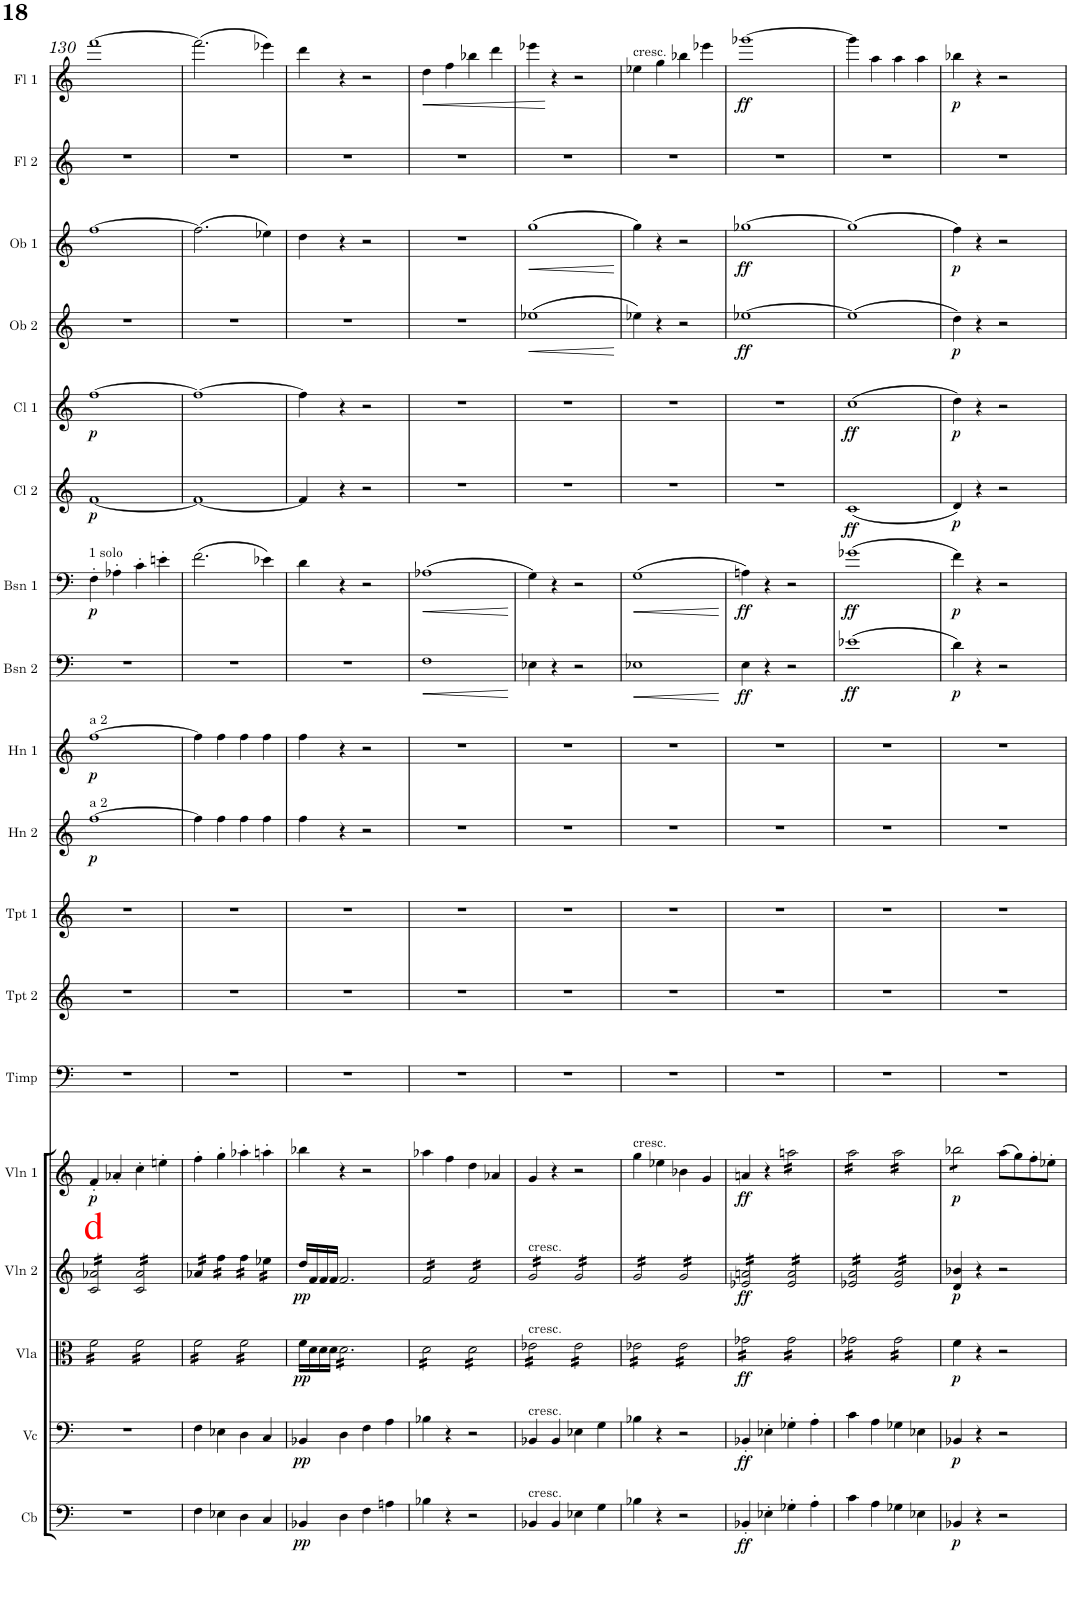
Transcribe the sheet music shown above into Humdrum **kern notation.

**kern	**dynam	**kern	**dynam	**kern	**dynam	**kern	**dynam	**kern	**text	**dynam	**kern	**kern	**kern	**kern	**dynam	**kern	**dynam	**kern	**dynam	**kern	**dynam	**kern	**dynam	**kern	**dynam	**kern	**dynam	**kern	**dynam	**kern	**kern	**dynam
*part18	*part18	*part17	*part17	*part16	*part16	*part15	*part15	*part14	*part14	*part14	*part13	*part12	*part11	*part10	*part10	*part9	*part9	*part8	*part8	*part7	*part7	*part6	*part6	*part5	*part5	*part4	*part4	*part3	*part3	*part2	*part1	*part1
*staff18	*staff18	*staff17	*staff17	*staff16	*staff16	*staff15	*staff15	*staff14	*staff14	*staff14	*staff13	*staff12	*staff11	*staff10	*staff10	*staff9	*staff9	*staff8	*staff8	*staff7	*staff7	*staff6	*staff6	*staff5	*staff5	*staff4	*staff4	*staff3	*staff3	*staff2	*staff1	*staff1
*I"Contrabass	*	*I"Violoncello	*	*I"Viola	*	*I"Violin 2	*	*I"Violin 1	*	*	*I"Timpani	*I"C Trumpet 2	*I"C Trumpet 1	*I"C Horn 2	*	*I"C Horn 1	*	*I"Bassoon 2	*	*I"Bassoon 1	*	*I"C Clarinet 2	*	*I"C Clarinet 1	*	*I"Oboe 2	*	*I"Oboe 1	*	*I"Flute 2	*I"Flute 1	*
*I'Cb	*	*I'Vc	*	*I'Vla	*	*I'Vln 2	*	*I'Vln 1	*	*	*I'Timp	*I'Tpt 2	*I'Tpt 1	*I'Hn 2	*	*I'Hn 1	*	*I'Bsn 2	*	*I'Bsn 1	*	*I'Cl 2	*	*I'Cl 1	*	*I'Ob 2	*	*I'Ob 1	*	*I'Fl 2	*I'Fl 1	*
!!LO:PB:g=z
*clefF4	*	*clefF4	*	*clefC3	*	*clefG2	*	*clefG2	*	*	*clefF4	*clefG2	*clefG2	*clefG2	*	*clefG2	*	*clefF4	*	*clefF4	*	*clefG2	*	*clefG2	*	*clefG2	*	*clefG2	*	*clefG2	*clefG2	*
*Trd7c12	*	*	*	*	*	*	*	*	*	*	*	*Trd1c2	*Trd1c2	*Trd7c12	*	*Trd7c12	*	*	*	*	*	*Trd1c2	*	*Trd1c2	*	*	*	*	*	*	*	*
*k[]	*	*k[]	*	*k[]	*	*k[]	*	*k[]	*	*	*k[]	*k[]	*k[]	*k[]	*	*k[]	*	*k[]	*	*k[]	*	*k[]	*	*k[]	*	*k[]	*	*k[]	*	*k[]	*k[]	*
*M2/2	*	*M2/2	*	*M2/2	*	*M2/2	*	*M2/2	*	*	*M2/2	*M2/2	*M2/2	*M2/2	*	*M2/2	*	*M2/2	*	*M2/2	*	*M2/2	*	*M2/2	*	*M2/2	*	*M2/2	*	*M2/2	*M2/2	*
*met(c|)	*	*met(c|)	*	*met(c|)	*	*met(c|)	*	*met(c|)	*	*	*met(c|)	*met(c|)	*met(c|)	*met(c|)	*	*met(c|)	*	*met(c|)	*	*met(c|)	*	*met(c|)	*	*met(c|)	*	*met(c|)	*	*met(c|)	*	*met(c|)	*met(c|)	*
=130	=130	=130	=130	=130	=130	=130	=130	=130	=130	=130	=130	=130	=130	=130	=130	=130	=130	=130	=130	=130	=130	=130	=130	=130	=130	=130	=130	=130	=130	=130	=130	=130
!	!	!	!	!	!	!	!	!	!	!	!	!	!	!	!	!	!	!	!	!LO:TX:a:t=1 solo	!	!	!	!	!	!	!	!	!	!	!	!
!	!	!	!	!	!	!	!	!	!	!	!	!	!	!	!	!LO:TX:a:t=a 2	!	!	!	!	!	!	!	!	!	!	!	!	!	!	!	!
!	!	!	!	!	!	!	!	!	!	!	!	!	!	!LO:TX:a:t=a 2	!	!	!	!	!	!	!	!	!	!	!	!	!	!	!	!	!	!
!	!	!	!	!	!	!	!	!	!LO:LY:b:color=#FF0000	!LO:DY:b	!	!	!	!	!LO:DY:b	!	!LO:DY:b	!	!	!	!LO:DY:b	!	!LO:DY:b	!	!LO:DY:b	!	!	!	!	!	!	!
*	*	*	*	*tremolo	*	*	*	*	*	*	*	*	*	*	*	*	*	*	*	*	*	*	*	*	*	*	*	*	*	*	*	*
*	*	*	*	*	*	*tremolo	*	*	*	*	*	*	*	*	*	*	*	*	*	*	*	*	*	*	*	*	*	*	*	*	*	*
1r	.	1r	.	16f\LL	.	16c/ 16a-X/LL	.	4f'/	d	p	1r	1r	1r	[1ff	p	[1ff	p	1r	.	4F'\	p	[1f	p	[1ff	p	1r	.	[1ff	.	1r	[1fff	.
.	.	.	.	16f\	.	16c/ 16a-X/	.	.	.	.	.	.	.	.	.	.	.	.	.	.	.	.	.	.	.	.	.	.	.	.	.	.
.	.	.	.	16f\	.	16c/ 16a-X/	.	.	.	.	.	.	.	.	.	.	.	.	.	.	.	.	.	.	.	.	.	.	.	.	.	.
.	.	.	.	16f\	.	16c/ 16a-X/	.	.	.	.	.	.	.	.	.	.	.	.	.	.	.	.	.	.	.	.	.	.	.	.	.	.
.	.	.	.	16f\	.	16c/ 16a-X/	.	4a-X'/	.	.	.	.	.	.	.	.	.	.	.	4A-X'\	.	.	.	.	.	.	.	.	.	.	.	.
.	.	.	.	16f\	.	16c/ 16a-X/	.	.	.	.	.	.	.	.	.	.	.	.	.	.	.	.	.	.	.	.	.	.	.	.	.	.
.	.	.	.	16f\	.	16c/ 16a-X/	.	.	.	.	.	.	.	.	.	.	.	.	.	.	.	.	.	.	.	.	.	.	.	.	.	.
.	.	.	.	16f\JJ	.	16c/ 16a-X/JJ	.	.	.	.	.	.	.	.	.	.	.	.	.	.	.	.	.	.	.	.	.	.	.	.	.	.
.	.	.	.	16f\LL	.	16c/ 16a-/LL	.	4cc'\	.	.	.	.	.	.	.	.	.	.	.	4c'\	.	.	.	.	.	.	.	.	.	.	.	.
.	.	.	.	16f\	.	16c/ 16a-/	.	.	.	.	.	.	.	.	.	.	.	.	.	.	.	.	.	.	.	.	.	.	.	.	.	.
.	.	.	.	16f\	.	16c/ 16a-/	.	.	.	.	.	.	.	.	.	.	.	.	.	.	.	.	.	.	.	.	.	.	.	.	.	.
.	.	.	.	16f\	.	16c/ 16a-/	.	.	.	.	.	.	.	.	.	.	.	.	.	.	.	.	.	.	.	.	.	.	.	.	.	.
.	.	.	.	16f\	.	16c/ 16a-/	.	4een'\	.	.	.	.	.	.	.	.	.	.	.	4en'\	.	.	.	.	.	.	.	.	.	.	.	.
.	.	.	.	16f\	.	16c/ 16a-/	.	.	.	.	.	.	.	.	.	.	.	.	.	.	.	.	.	.	.	.	.	.	.	.	.	.
.	.	.	.	16f\	.	16c/ 16a-/	.	.	.	.	.	.	.	.	.	.	.	.	.	.	.	.	.	.	.	.	.	.	.	.	.	.
.	.	.	.	16f\JJ	.	16c/ 16a-/JJ	.	.	.	.	.	.	.	.	.	.	.	.	.	.	.	.	.	.	.	.	.	.	.	.	.	.
=131	=131	=131	=131	=131	=131	=131	=131	=131	=131	=131	=131	=131	=131	=131	=131	=131	=131	=131	=131	=131	=131	=131	=131	=131	=131	=131	=131	=131	=131	=131	=131	=131
4F\	.	4F\	.	16f\LL	.	16a-X/LL	.	4ff'\	.	.	1r	1r	1r	4ff\]	.	4ff\]	.	1r	.	(2.f\	.	1f_	.	1ff_	.	1r	.	(2.ff\]	.	1r	(2.fff\]	.
.	.	.	.	16f\	.	16a-X/	.	.	.	.	.	.	.	.	.	.	.	.	.	.	.	.	.	.	.	.	.	.	.	.	.	.
.	.	.	.	16f\	.	16a-X/	.	.	.	.	.	.	.	.	.	.	.	.	.	.	.	.	.	.	.	.	.	.	.	.	.	.
.	.	.	.	16f\	.	16a-X/JJ	.	.	.	.	.	.	.	.	.	.	.	.	.	.	.	.	.	.	.	.	.	.	.	.	.	.
4E-X\	.	4E-X\	.	16f\	.	16ff\LL	.	4gg'\	.	.	.	.	.	4ff\	.	4ff\	.	.	.	.	.	.	.	.	.	.	.	.	.	.	.	.
.	.	.	.	16f\	.	16ff\	.	.	.	.	.	.	.	.	.	.	.	.	.	.	.	.	.	.	.	.	.	.	.	.	.	.
.	.	.	.	16f\	.	16ff\	.	.	.	.	.	.	.	.	.	.	.	.	.	.	.	.	.	.	.	.	.	.	.	.	.	.
.	.	.	.	16f\JJ	.	16ff\JJ	.	.	.	.	.	.	.	.	.	.	.	.	.	.	.	.	.	.	.	.	.	.	.	.	.	.
4D\	.	4D\	.	16f\LL	.	16ff\LL	.	4aa-X'\	.	.	.	.	.	4ff\	.	4ff\	.	.	.	.	.	.	.	.	.	.	.	.	.	.	.	.
.	.	.	.	16f\	.	16ff\	.	.	.	.	.	.	.	.	.	.	.	.	.	.	.	.	.	.	.	.	.	.	.	.	.	.
.	.	.	.	16f\	.	16ff\	.	.	.	.	.	.	.	.	.	.	.	.	.	.	.	.	.	.	.	.	.	.	.	.	.	.
.	.	.	.	16f\	.	16ff\JJ	.	.	.	.	.	.	.	.	.	.	.	.	.	.	.	.	.	.	.	.	.	.	.	.	.	.
4C/	.	4C/	.	16f\	.	16ee-X\LL	.	4aan'\	.	.	.	.	.	4ff\	.	4ff\	.	.	.	4e-X\)	.	.	.	.	.	.	.	4ee-X\)	.	.	4eee-X\)	.
.	.	.	.	16f\	.	16ee-X\	.	.	.	.	.	.	.	.	.	.	.	.	.	.	.	.	.	.	.	.	.	.	.	.	.	.
.	.	.	.	16f\	.	16ee-X\	.	.	.	.	.	.	.	.	.	.	.	.	.	.	.	.	.	.	.	.	.	.	.	.	.	.
.	.	.	.	16f\JJ	.	16ee-X\JJ	.	.	.	.	.	.	.	.	.	.	.	.	.	.	.	.	.	.	.	.	.	.	.	.	.	.
*	*	*	*	*	*	*Xtremolo	*	*	*	*	*	*	*	*	*	*	*	*	*	*	*	*	*	*	*	*	*	*	*	*	*	*
*	*	*	*	*Xtremolo	*	*	*	*	*	*	*	*	*	*	*	*	*	*	*	*	*	*	*	*	*	*	*	*	*	*	*	*
=132	=132	=132	=132	=132	=132	=132	=132	=132	=132	=132	=132	=132	=132	=132	=132	=132	=132	=132	=132	=132	=132	=132	=132	=132	=132	=132	=132	=132	=132	=132	=132	=132
!	!LO:DY:b	!	!LO:DY:b	!	!LO:DY:b	!	!LO:DY:b	!	!	!	!	!	!	!	!	!	!	!	!	!	!	!	!	!	!	!	!	!	!	!	!	!
4BB-X/	pp	4BB-X/	pp	16f\LL	pp	16dd/LL	pp	4bb-X\	.	.	1r	1r	1r	4ff\	.	4ff\	.	1r	.	4d\	.	4f/]	.	4ff\]	.	1r	.	4dd\	.	1r	4ddd\	.
.	.	.	.	16d\	.	16f/	.	.	.	.	.	.	.	.	.	.	.	.	.	.	.	.	.	.	.	.	.	.	.	.	.	.
.	.	.	.	16d\	.	16f/	.	.	.	.	.	.	.	.	.	.	.	.	.	.	.	.	.	.	.	.	.	.	.	.	.	.
.	.	.	.	16d\JJ	.	16f/JJ	.	.	.	.	.	.	.	.	.	.	.	.	.	.	.	.	.	.	.	.	.	.	.	.	.	.
*	*	*	*	*tremolo	*	*	*	*	*	*	*	*	*	*	*	*	*	*	*	*	*	*	*	*	*	*	*	*	*	*	*	*
4D\	.	4D\	.	16d\LL	.	2.f/	.	4r	.	.	.	.	.	4r	.	4r	.	.	.	4r	.	4r	.	4r	.	.	.	4r	.	.	4r	.
.	.	.	.	16d\	.	.	.	.	.	.	.	.	.	.	.	.	.	.	.	.	.	.	.	.	.	.	.	.	.	.	.	.
.	.	.	.	16d\	.	.	.	.	.	.	.	.	.	.	.	.	.	.	.	.	.	.	.	.	.	.	.	.	.	.	.	.
.	.	.	.	16d\	.	.	.	.	.	.	.	.	.	.	.	.	.	.	.	.	.	.	.	.	.	.	.	.	.	.	.	.
4F\	.	4F\	.	16d\	.	.	.	2r	.	.	.	.	.	2r	.	2r	.	.	.	2r	.	2r	.	2r	.	.	.	2r	.	.	2r	.
.	.	.	.	16d\	.	.	.	.	.	.	.	.	.	.	.	.	.	.	.	.	.	.	.	.	.	.	.	.	.	.	.	.
.	.	.	.	16d\	.	.	.	.	.	.	.	.	.	.	.	.	.	.	.	.	.	.	.	.	.	.	.	.	.	.	.	.
.	.	.	.	16d\	.	.	.	.	.	.	.	.	.	.	.	.	.	.	.	.	.	.	.	.	.	.	.	.	.	.	.	.
4An\	.	4A\	.	16d\	.	.	.	.	.	.	.	.	.	.	.	.	.	.	.	.	.	.	.	.	.	.	.	.	.	.	.	.
.	.	.	.	16d\	.	.	.	.	.	.	.	.	.	.	.	.	.	.	.	.	.	.	.	.	.	.	.	.	.	.	.	.
.	.	.	.	16d\	.	.	.	.	.	.	.	.	.	.	.	.	.	.	.	.	.	.	.	.	.	.	.	.	.	.	.	.
.	.	.	.	16d\JJ	.	.	.	.	.	.	.	.	.	.	.	.	.	.	.	.	.	.	.	.	.	.	.	.	.	.	.	.
=133	=133	=133	=133	=133	=133	=133	=133	=133	=133	=133	=133	=133	=133	=133	=133	=133	=133	=133	=133	=133	=133	=133	=133	=133	=133	=133	=133	=133	=133	=133	=133	=133
!	!	!	!	!	!	!	!	!	!	!	!	!	!	!	!	!	!	!	!LO:HP:b	!	!LO:HP:b	!	!	!	!	!	!	!	!	!	!	!LO:HP:b
*	*	*	*	*	*	*tremolo	*	*	*	*	*	*	*	*	*	*	*	*	*	*	*	*	*	*	*	*	*	*	*	*	*	*
4B-X\	.	4B-X\	.	16d\LL	.	16f/LL	.	4aa-X\	.	.	1r	1r	1r	1r	.	1r	.	1F	<	(1A-X	<	1r	.	1r	.	1r	.	1r	.	1r	4dd\	<
.	.	.	.	16d\	.	16f/	.	.	.	.	.	.	.	.	.	.	.	.	.	.	.	.	.	.	.	.	.	.	.	.	.	.
.	.	.	.	16d\	.	16f/	.	.	.	.	.	.	.	.	.	.	.	.	.	.	.	.	.	.	.	.	.	.	.	.	.	.
.	.	.	.	16d\	.	16f/	.	.	.	.	.	.	.	.	.	.	.	.	.	.	.	.	.	.	.	.	.	.	.	.	.	.
4r	.	4r	.	16d\	.	16f/	.	4ff\	.	.	.	.	.	.	.	.	.	.	.	.	.	.	.	.	.	.	.	.	.	.	4ff\	.
.	.	.	.	16d\	.	16f/	.	.	.	.	.	.	.	.	.	.	.	.	.	.	.	.	.	.	.	.	.	.	.	.	.	.
.	.	.	.	16d\	.	16f/	.	.	.	.	.	.	.	.	.	.	.	.	.	.	.	.	.	.	.	.	.	.	.	.	.	.
.	.	.	.	16d\JJ	.	16f/JJ	.	.	.	.	.	.	.	.	.	.	.	.	.	.	.	.	.	.	.	.	.	.	.	.	.	.
2r	.	2r	.	16d\LL	.	16f/LL	.	4dd\	.	.	.	.	.	.	.	.	.	.	.	.	.	.	.	.	.	.	.	.	.	.	4bb-X\	.
.	.	.	.	16d\	.	16f/	.	.	.	.	.	.	.	.	.	.	.	.	.	.	.	.	.	.	.	.	.	.	.	.	.	.
.	.	.	.	16d\	.	16f/	.	.	.	.	.	.	.	.	.	.	.	.	.	.	.	.	.	.	.	.	.	.	.	.	.	.
.	.	.	.	16d\	.	16f/	.	.	.	.	.	.	.	.	.	.	.	.	.	.	.	.	.	.	.	.	.	.	.	.	.	.
.	.	.	.	16d\	.	16f/	.	4a-X/	.	.	.	.	.	.	.	.	.	.	.	.	.	.	.	.	.	.	.	.	.	.	4ddd\	.
.	.	.	.	16d\	.	16f/	.	.	.	.	.	.	.	.	.	.	.	.	.	.	.	.	.	.	.	.	.	.	.	.	.	.
.	.	.	.	16d\	.	16f/	.	.	.	.	.	.	.	.	.	.	.	.	.	.	.	.	.	.	.	.	.	.	.	.	.	.
.	.	.	.	16d\JJ	.	16f/JJ	.	.	.	.	.	.	.	.	.	.	.	.	.	.	.	.	.	.	.	.	.	.	.	.	.	.
.	.	.	.	.	.	.	.	.	.	.	.	.	.	.	.	.	.	.	[	.	[	.	.	.	.	.	.	.	.	.	.	.
=134	=134	=134	=134	=134	=134	=134	=134	=134	=134	=134	=134	=134	=134	=134	=134	=134	=134	=134	=134	=134	=134	=134	=134	=134	=134	=134	=134	=134	=134	=134	=134	=134
!	!	!	!	!	!	!LO:TX:a:t=cresc.	!	!	!	!	!	!	!	!	!	!	!	!	!	!	!	!	!	!	!	!	!	!	!	!	!	!
!	!	!	!	!LO:TX:a:t=cresc.	!	!	!	!	!	!	!	!	!	!	!	!	!	!	!	!	!	!	!	!	!	!	!	!	!	!	!	!
!	!	!LO:TX:a:t=cresc.	!	!	!	!	!	!	!	!	!	!	!	!	!	!	!	!	!	!	!	!	!	!	!	!	!	!	!	!	!	!
!LO:TX:a:t=cresc.	!	!	!	!	!	!	!	!	!	!	!	!	!	!	!	!	!	!	!	!	!	!	!	!	!	!	!	!	!	!	!	!
!	!	!	!	!	!	!	!	!	!	!	!	!	!	!	!	!	!	!	!	!	!	!	!	!	!	!	!LO:HP:b	!	!LO:HP:b	!	!	!
4BB-X/	.	4BB-X/	.	16e-X\LL	.	16g/LL	.	4g/	.	.	1r	1r	1r	1r	.	1r	.	4E-X\	.	4G\)	.	1r	.	1r	.	(1ee-X	<	(1gg	<	1r	4eee-X\	.
.	.	.	.	16e-X\	.	16g/	.	.	.	.	.	.	.	.	.	.	.	.	.	.	.	.	.	.	.	.	.	.	.	.	.	.
.	.	.	.	16e-X\	.	16g/	.	.	.	.	.	.	.	.	.	.	.	.	.	.	.	.	.	.	.	.	.	.	.	.	.	.
.	.	.	.	16e-X\	.	16g/	.	.	.	.	.	.	.	.	.	.	.	.	.	.	.	.	.	.	.	.	.	.	.	.	.	.
4BB-/	.	4BB-/	.	16e-X\	.	16g/	.	4r	.	.	.	.	.	.	.	.	.	4r	.	4r	.	.	.	.	.	.	.	.	.	.	4r	[
.	.	.	.	16e-X\	.	16g/	.	.	.	.	.	.	.	.	.	.	.	.	.	.	.	.	.	.	.	.	.	.	.	.	.	.
.	.	.	.	16e-X\	.	16g/	.	.	.	.	.	.	.	.	.	.	.	.	.	.	.	.	.	.	.	.	.	.	.	.	.	.
.	.	.	.	16e-X\JJ	.	16g/JJ	.	.	.	.	.	.	.	.	.	.	.	.	.	.	.	.	.	.	.	.	.	.	.	.	.	.
4E-X\	.	4E-X\	.	16e-\LL	.	16g/LL	.	2r	.	.	.	.	.	.	.	.	.	2r	.	2r	.	.	.	.	.	.	.	.	.	.	2r	.
.	.	.	.	16e-\	.	16g/	.	.	.	.	.	.	.	.	.	.	.	.	.	.	.	.	.	.	.	.	.	.	.	.	.	.
.	.	.	.	16e-\	.	16g/	.	.	.	.	.	.	.	.	.	.	.	.	.	.	.	.	.	.	.	.	.	.	.	.	.	.
.	.	.	.	16e-\	.	16g/	.	.	.	.	.	.	.	.	.	.	.	.	.	.	.	.	.	.	.	.	.	.	.	.	.	.
4G\	.	4G\	.	16e-\	.	16g/	.	.	.	.	.	.	.	.	.	.	.	.	.	.	.	.	.	.	.	.	.	.	.	.	.	.
.	.	.	.	16e-\	.	16g/	.	.	.	.	.	.	.	.	.	.	.	.	.	.	.	.	.	.	.	.	.	.	.	.	.	.
.	.	.	.	16e-\	.	16g/	.	.	.	.	.	.	.	.	.	.	.	.	.	.	.	.	.	.	.	.	.	.	.	.	.	.
.	.	.	.	16e-\JJ	.	16g/JJ	.	.	.	.	.	.	.	.	.	.	.	.	.	.	.	.	.	.	.	.	.	.	.	.	.	.
.	.	.	.	.	.	.	.	.	.	.	.	.	.	.	.	.	.	.	.	.	.	.	.	.	.	.	[	.	[	.	.	.
=135	=135	=135	=135	=135	=135	=135	=135	=135	=135	=135	=135	=135	=135	=135	=135	=135	=135	=135	=135	=135	=135	=135	=135	=135	=135	=135	=135	=135	=135	=135	=135	=135
!	!	!	!	!	!	!	!	!	!	!	!	!	!	!	!	!	!	!	!	!	!	!	!	!	!	!	!	!	!	!	!LO:TX:a:t=cresc.	!
!	!	!	!	!	!	!	!	!LO:TX:a:t=cresc.	!	!	!	!	!	!	!	!	!	!	!	!	!	!	!	!	!	!	!	!	!	!	!	!
!	!	!	!	!	!	!	!	!	!	!	!	!	!	!	!	!	!	!	!LO:HP:b	!	!LO:HP:b	!	!	!	!	!	!	!	!	!	!	!
4B-X\	.	4B-X\	.	16e-X\LL	.	16g/LL	.	4gg\	.	.	1r	1r	1r	1r	.	1r	.	1E-X	<	(1G	<	1r	.	1r	.	4ee-X\)	.	4gg\)	.	1r	4ee-X\	.
.	.	.	.	16e-X\	.	16g/	.	.	.	.	.	.	.	.	.	.	.	.	.	.	.	.	.	.	.	.	.	.	.	.	.	.
.	.	.	.	16e-X\	.	16g/	.	.	.	.	.	.	.	.	.	.	.	.	.	.	.	.	.	.	.	.	.	.	.	.	.	.
.	.	.	.	16e-X\	.	16g/	.	.	.	.	.	.	.	.	.	.	.	.	.	.	.	.	.	.	.	.	.	.	.	.	.	.
4r	.	4r	.	16e-X\	.	16g/	.	4ee-X\	.	.	.	.	.	.	.	.	.	.	.	.	.	.	.	.	.	4r	.	4r	.	.	4gg\	.
.	.	.	.	16e-X\	.	16g/	.	.	.	.	.	.	.	.	.	.	.	.	.	.	.	.	.	.	.	.	.	.	.	.	.	.
.	.	.	.	16e-X\	.	16g/	.	.	.	.	.	.	.	.	.	.	.	.	.	.	.	.	.	.	.	.	.	.	.	.	.	.
.	.	.	.	16e-X\JJ	.	16g/JJ	.	.	.	.	.	.	.	.	.	.	.	.	.	.	.	.	.	.	.	.	.	.	.	.	.	.
2r	.	2r	.	16e-\LL	.	16g/LL	.	4b-X\	.	.	.	.	.	.	.	.	.	.	.	.	.	.	.	.	.	2r	.	2r	.	.	4bb-X\	.
.	.	.	.	16e-\	.	16g/	.	.	.	.	.	.	.	.	.	.	.	.	.	.	.	.	.	.	.	.	.	.	.	.	.	.
.	.	.	.	16e-\	.	16g/	.	.	.	.	.	.	.	.	.	.	.	.	.	.	.	.	.	.	.	.	.	.	.	.	.	.
.	.	.	.	16e-\	.	16g/	.	.	.	.	.	.	.	.	.	.	.	.	.	.	.	.	.	.	.	.	.	.	.	.	.	.
.	.	.	.	16e-\	.	16g/	.	4g/	.	.	.	.	.	.	.	.	.	.	.	.	.	.	.	.	.	.	.	.	.	.	4eee-X\	.
.	.	.	.	16e-\	.	16g/	.	.	.	.	.	.	.	.	.	.	.	.	.	.	.	.	.	.	.	.	.	.	.	.	.	.
.	.	.	.	16e-\	.	16g/	.	.	.	.	.	.	.	.	.	.	.	.	.	.	.	.	.	.	.	.	.	.	.	.	.	.
.	.	.	.	16e-\JJ	.	16g/JJ	.	.	.	.	.	.	.	.	.	.	.	.	.	.	.	.	.	.	.	.	.	.	.	.	.	.
.	.	.	.	.	.	.	.	.	.	.	.	.	.	.	.	.	.	.	[	.	[	.	.	.	.	.	.	.	.	.	.	.
=136	=136	=136	=136	=136	=136	=136	=136	=136	=136	=136	=136	=136	=136	=136	=136	=136	=136	=136	=136	=136	=136	=136	=136	=136	=136	=136	=136	=136	=136	=136	=136	=136
!	!LO:DY:b	!	!LO:DY:b	!	!LO:DY:b	!	!LO:DY:b	!	!	!LO:DY:b	!	!	!	!	!	!	!	!	!LO:DY:b	!	!LO:DY:b	!	!	!	!	!	!LO:DY:b	!	!LO:DY:b	!	!	!LO:DY:b
4BB-X'/	ff	4BB-X'/	ff	16g-X\LL	ff	16e-X/ 16an/LL	ff	4an/	.	ff	1r	1r	1r	1r	.	1r	.	4E\	ff	4An\)	ff	1r	.	1r	.	[1ee-X	ff	[1gg-X	ff	1r	[1ggg-X	ff
.	.	.	.	16g-X\	.	16e-X/ 16an/	.	.	.	.	.	.	.	.	.	.	.	.	.	.	.	.	.	.	.	.	.	.	.	.	.	.
.	.	.	.	16g-X\	.	16e-X/ 16an/	.	.	.	.	.	.	.	.	.	.	.	.	.	.	.	.	.	.	.	.	.	.	.	.	.	.
.	.	.	.	16g-X\	.	16e-X/ 16an/	.	.	.	.	.	.	.	.	.	.	.	.	.	.	.	.	.	.	.	.	.	.	.	.	.	.
4E-X'\	.	4E-X'\	.	16g-X\	.	16e-X/ 16an/	.	4r	.	.	.	.	.	.	.	.	.	4r	.	4r	.	.	.	.	.	.	.	.	.	.	.	.
.	.	.	.	16g-X\	.	16e-X/ 16an/	.	.	.	.	.	.	.	.	.	.	.	.	.	.	.	.	.	.	.	.	.	.	.	.	.	.
.	.	.	.	16g-X\	.	16e-X/ 16an/	.	.	.	.	.	.	.	.	.	.	.	.	.	.	.	.	.	.	.	.	.	.	.	.	.	.
.	.	.	.	16g-X\JJ	.	16e-X/ 16an/JJ	.	.	.	.	.	.	.	.	.	.	.	.	.	.	.	.	.	.	.	.	.	.	.	.	.	.
*	*	*	*	*	*	*	*	*tremolo	*	*	*	*	*	*	*	*	*	*	*	*	*	*	*	*	*	*	*	*	*	*	*	*
4G-X'\	.	4G-X'\	.	16g-\LL	.	16e-/ 16a/LL	.	16aan\LL	.	.	.	.	.	.	.	.	.	2r	.	2r	.	.	.	.	.	.	.	.	.	.	.	.
.	.	.	.	16g-\	.	16e-/ 16a/	.	16aan\	.	.	.	.	.	.	.	.	.	.	.	.	.	.	.	.	.	.	.	.	.	.	.	.
.	.	.	.	16g-\	.	16e-/ 16a/	.	16aan\	.	.	.	.	.	.	.	.	.	.	.	.	.	.	.	.	.	.	.	.	.	.	.	.
.	.	.	.	16g-\	.	16e-/ 16a/	.	16aan\	.	.	.	.	.	.	.	.	.	.	.	.	.	.	.	.	.	.	.	.	.	.	.	.
4A'\	.	4A'\	.	16g-\	.	16e-/ 16a/	.	16aan\	.	.	.	.	.	.	.	.	.	.	.	.	.	.	.	.	.	.	.	.	.	.	.	.
.	.	.	.	16g-\	.	16e-/ 16a/	.	16aan\	.	.	.	.	.	.	.	.	.	.	.	.	.	.	.	.	.	.	.	.	.	.	.	.
.	.	.	.	16g-\	.	16e-/ 16a/	.	16aan\	.	.	.	.	.	.	.	.	.	.	.	.	.	.	.	.	.	.	.	.	.	.	.	.
.	.	.	.	16g-\JJ	.	16e-/ 16a/JJ	.	16aan\JJ	.	.	.	.	.	.	.	.	.	.	.	.	.	.	.	.	.	.	.	.	.	.	.	.
=137	=137	=137	=137	=137	=137	=137	=137	=137	=137	=137	=137	=137	=137	=137	=137	=137	=137	=137	=137	=137	=137	=137	=137	=137	=137	=137	=137	=137	=137	=137	=137	=137
!	!	!	!	!	!	!	!	!	!	!	!	!	!	!	!	!	!	!	!LO:DY:b	!	!LO:DY:b	!	!LO:DY:b	!	!LO:DY:b	!	!	!	!	!	!	!
4c\	.	4c\	.	16g-X\LL	.	16e-X/ 16a/LL	.	16aa\LL	.	.	1r	1r	1r	1r	.	1r	.	(1e-X	ff	(1g-X	ff	(1c	ff	(1cc	ff	(1ee-]	.	(1gg-]	.	1r	4ggg-\]	.
.	.	.	.	16g-X\	.	16e-X/ 16a/	.	16aa\	.	.	.	.	.	.	.	.	.	.	.	.	.	.	.	.	.	.	.	.	.	.	.	.
.	.	.	.	16g-X\	.	16e-X/ 16a/	.	16aa\	.	.	.	.	.	.	.	.	.	.	.	.	.	.	.	.	.	.	.	.	.	.	.	.
.	.	.	.	16g-X\	.	16e-X/ 16a/	.	16aa\	.	.	.	.	.	.	.	.	.	.	.	.	.	.	.	.	.	.	.	.	.	.	.	.
4A\	.	4A\	.	16g-X\	.	16e-X/ 16a/	.	16aa\	.	.	.	.	.	.	.	.	.	.	.	.	.	.	.	.	.	.	.	.	.	.	4aa\	.
.	.	.	.	16g-X\	.	16e-X/ 16a/	.	16aa\	.	.	.	.	.	.	.	.	.	.	.	.	.	.	.	.	.	.	.	.	.	.	.	.
.	.	.	.	16g-X\	.	16e-X/ 16a/	.	16aa\	.	.	.	.	.	.	.	.	.	.	.	.	.	.	.	.	.	.	.	.	.	.	.	.
.	.	.	.	16g-X\JJ	.	16e-X/ 16a/JJ	.	16aa\JJ	.	.	.	.	.	.	.	.	.	.	.	.	.	.	.	.	.	.	.	.	.	.	.	.
4G-X\	.	4G-X\	.	16g-\LL	.	16e-/ 16a/LL	.	16aa\LL	.	.	.	.	.	.	.	.	.	.	.	.	.	.	.	.	.	.	.	.	.	.	4aa\	.
.	.	.	.	16g-\	.	16e-/ 16a/	.	16aa\	.	.	.	.	.	.	.	.	.	.	.	.	.	.	.	.	.	.	.	.	.	.	.	.
.	.	.	.	16g-\	.	16e-/ 16a/	.	16aa\	.	.	.	.	.	.	.	.	.	.	.	.	.	.	.	.	.	.	.	.	.	.	.	.
.	.	.	.	16g-\	.	16e-/ 16a/	.	16aa\	.	.	.	.	.	.	.	.	.	.	.	.	.	.	.	.	.	.	.	.	.	.	.	.
4E-X\	.	4E-X\	.	16g-\	.	16e-/ 16a/	.	16aa\	.	.	.	.	.	.	.	.	.	.	.	.	.	.	.	.	.	.	.	.	.	.	4aa\	.
.	.	.	.	16g-\	.	16e-/ 16a/	.	16aa\	.	.	.	.	.	.	.	.	.	.	.	.	.	.	.	.	.	.	.	.	.	.	.	.
.	.	.	.	16g-\	.	16e-/ 16a/	.	16aa\	.	.	.	.	.	.	.	.	.	.	.	.	.	.	.	.	.	.	.	.	.	.	.	.
.	.	.	.	16g-\JJ	.	16e-/ 16a/JJ	.	16aa\JJ	.	.	.	.	.	.	.	.	.	.	.	.	.	.	.	.	.	.	.	.	.	.	.	.
*	*	*	*	*	*	*Xtremolo	*	*	*	*	*	*	*	*	*	*	*	*	*	*	*	*	*	*	*	*	*	*	*	*	*	*
*	*	*	*	*Xtremolo	*	*	*	*	*	*	*	*	*	*	*	*	*	*	*	*	*	*	*	*	*	*	*	*	*	*	*	*
=138	=138	=138	=138	=138	=138	=138	=138	=138	=138	=138	=138	=138	=138	=138	=138	=138	=138	=138	=138	=138	=138	=138	=138	=138	=138	=138	=138	=138	=138	=138	=138	=138
!	!LO:DY:b	!	!LO:DY:b	!	!LO:DY:b	!	!LO:DY:b	!	!	!LO:DY:b	!	!	!	!	!	!	!	!	!LO:DY:b	!	!LO:DY:b	!	!LO:DY:b	!	!LO:DY:b	!	!LO:DY:b	!	!LO:DY:b	!	!	!LO:DY:b
4BB-X/	p	4BB-X/	p	4f\	p	4d/ 4b-X/	p	8bb-X\L	.	p	1r	1r	1r	1r	.	1r	.	4d\)	p	4f\)	p	4d/)	p	4dd\)	p	4dd\)	p	4ff\)	p	1r	4bb-X\	p
.	.	.	.	.	.	.	.	8bb-X\	.	.	.	.	.	.	.	.	.	.	.	.	.	.	.	.	.	.	.	.	.	.	.	.
4r	.	4r	.	4r	.	4r	.	8bb-X\	.	.	.	.	.	.	.	.	.	4r	.	4r	.	4r	.	4r	.	4r	.	4r	.	.	4r	.
.	.	.	.	.	.	.	.	8bb-X\J	.	.	.	.	.	.	.	.	.	.	.	.	.	.	.	.	.	.	.	.	.	.	.	.
*	*	*	*	*	*	*	*	*Xtremolo	*	*	*	*	*	*	*	*	*	*	*	*	*	*	*	*	*	*	*	*	*	*	*	*
2r	.	2r	.	2r	.	2r	.	(8aa\L	.	.	.	.	.	.	.	.	.	2r	.	2r	.	2r	.	2r	.	2r	.	2r	.	.	2r	.
.	.	.	.	.	.	.	.	8gg\)	.	.	.	.	.	.	.	.	.	.	.	.	.	.	.	.	.	.	.	.	.	.	.	.
.	.	.	.	.	.	.	.	8ff'\	.	.	.	.	.	.	.	.	.	.	.	.	.	.	.	.	.	.	.	.	.	.	.	.
.	.	.	.	.	.	.	.	8ee-X'\J	.	.	.	.	.	.	.	.	.	.	.	.	.	.	.	.	.	.	.	.	.	.	.	.
=	=	=	=	=	=	=	=	=	=	=	=	=	=	=	=	=	=	=	=	=	=	=	=	=	=	=	=	=	=	=	=	=
*-	*-	*-	*-	*-	*-	*-	*-	*-	*-	*-	*-	*-	*-	*-	*-	*-	*-	*-	*-	*-	*-	*-	*-	*-	*-	*-	*-	*-	*-	*-	*-	*-
